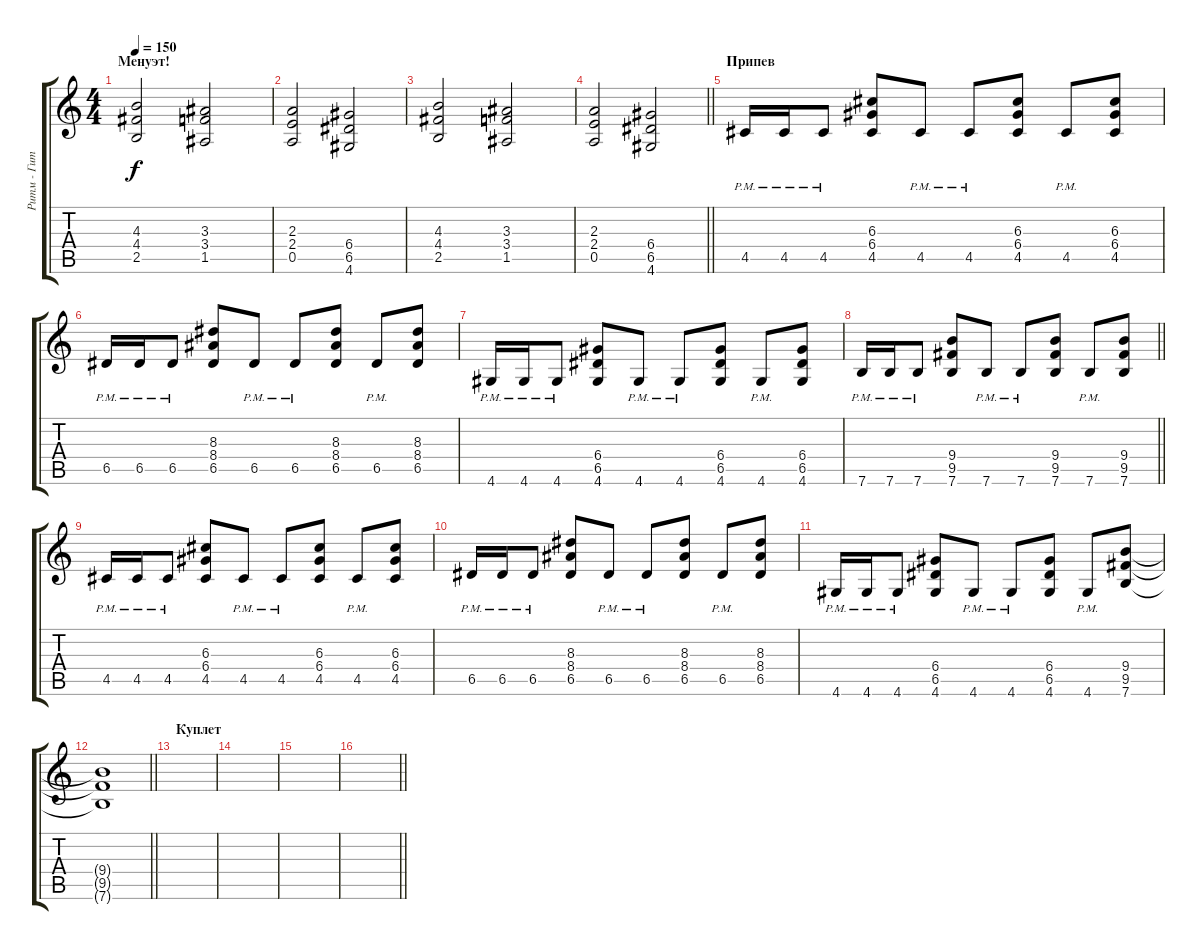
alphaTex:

\track ("Ритм - Гитара (Ренегад)" "Ритм - Гит") {instrument distortionguitar}
\staff {score tabs}
\tuning (E4 B3 G3 D3 A2 E2) {hide}
\ts (4 4)
\section ("" "Менуэт!")
\tempo 150
\clef g2
\ks c
(4.3 4.4 2.5).2{dy f} (3.3 3.4 1.5).2 |
(2.3 2.4 0.5).2 (6.4 6.5 4.6).2 |
(4.3 4.4 2.5).2 (3.3 3.4 1.5).2 |
\barLineRight lightlight
(2.3 2.4 0.5).2 (6.4 6.5 4.6).2 |
\section ("" "Припев")
4.5{pm}.16 4.5{pm}.16 4.5{pm}.8 (6.3 6.4 4.5).8 4.5{pm}.8 4.5{pm}.8 (6.3 6.4 4.5).8 4.5{pm}.8 (6.3 6.4 4.5).8 |
6.5{pm}.16 6.5{pm}.16 6.5{pm}.8 (8.3 8.4 6.5).8 6.5{pm}.8 6.5{pm}.8 (8.3 8.4 6.5).8 6.5{pm}.8 (8.3 8.4 6.5).8 |
4.6{pm}.16 4.6{pm}.16 4.6{pm}.8 (6.4 6.5 4.6).8 4.6{pm}.8 4.6{pm}.8 (6.4 6.5 4.6).8 4.6{pm}.8 (6.4 6.5 4.6).8 |
\barLineRight lightlight
7.6{pm}.16 7.6{pm}.16 7.6{pm}.8 (9.4 9.5 7.6).8 7.6{pm}.8 7.6{pm}.8 (9.4 9.5 7.6).8 7.6{pm}.8 (9.4 9.5 7.6).8 |
4.5{pm}.16 4.5{pm}.16 4.5{pm}.8 (6.3 6.4 4.5).8 4.5{pm}.8 4.5{pm}.8 (6.3 6.4 4.5).8 4.5{pm}.8 (6.3 6.4 4.5).8 |
6.5{pm}.16 6.5{pm}.16 6.5{pm}.8 (8.3 8.4 6.5).8 6.5{pm}.8 6.5{pm}.8 (8.3 8.4 6.5).8 6.5{pm}.8 (8.3 8.4 6.5).8 |
4.6{pm}.16 4.6{pm}.16 4.6{pm}.8 (6.4 6.5 4.6).8 4.6{pm}.8 4.6{pm}.8 (6.4 6.5 4.6).8 4.6{pm}.8 (9.4 9.5 7.6).8 |
\barLineRight lightlight
(9.4{t} 9.5{t} 7.6{t}).1 |
\section ("" "Куплет")
|
|
|
\barLineRight lightlight
